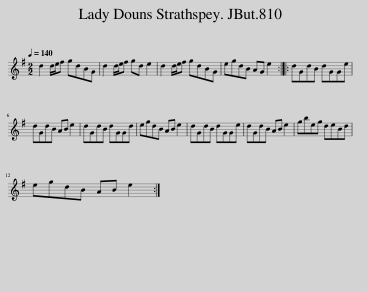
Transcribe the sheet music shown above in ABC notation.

X:1
L:1/8
Q:1/4=140
M:2/2
I:linebreak $
K:Emin
V:1 treble
V:1
 d2 d/e/f gdBG | d2 d/e/f gd e2 | d2 d/e/f gdBG | egdB AG e2 :: dGdB dGGe |$ %5
 dGdB AB e2 | dGdB dGGd | egdB AB e2 | dGdB dGGe | dGdB AB e2 | %10
 gbeg deBd |$ egdB AB e2 :| %12
